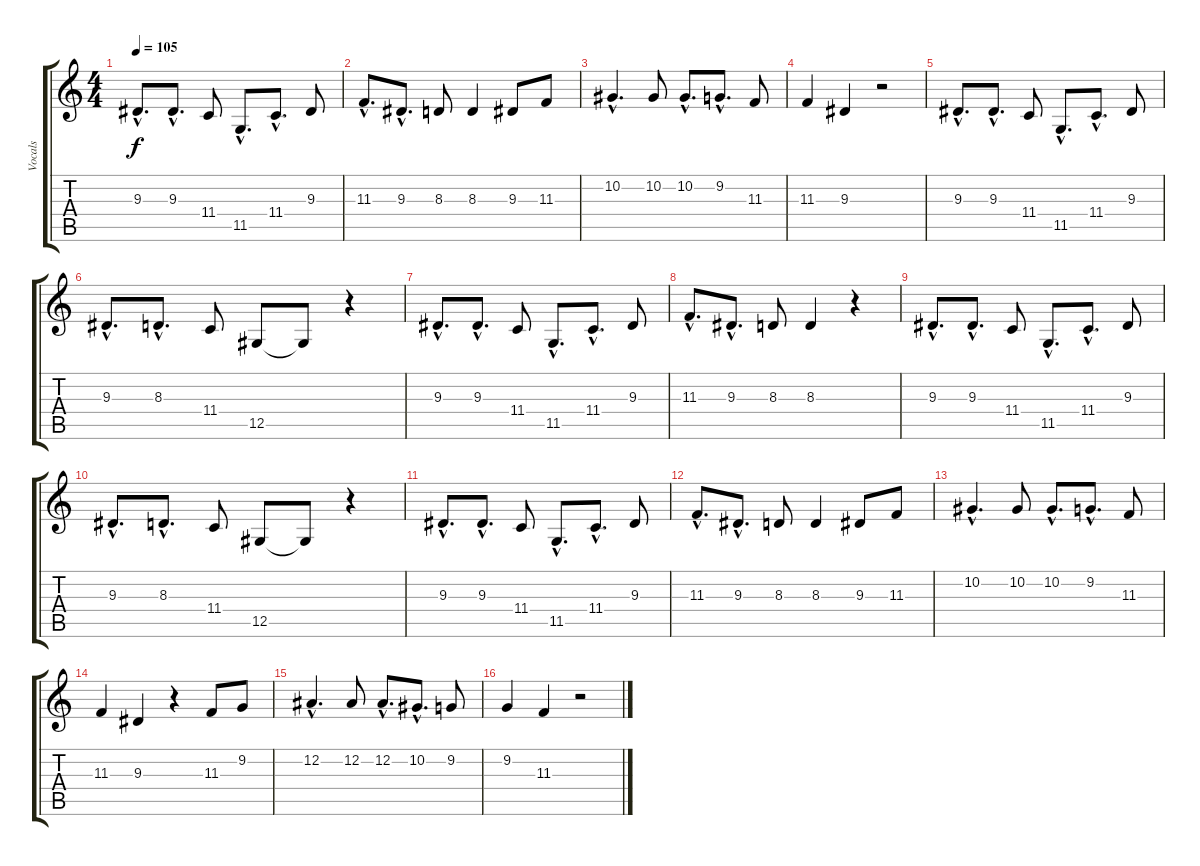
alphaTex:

\track ("Vocals" "Vocals") {instrument lead3calliope}
\staff {score tabs}
\tuning (Eb4 Bb3 Gb3 Db3 Ab2 Eb2) {hide}
\ts (4 4)
\tempo 105
\clef g2
\ks c
9.3{hac}.8{d dy f} 9.3{hac}.8{d} 11.4.8 11.5{hac}.8{d} 11.4{hac}.8{d} 9.3.8 |
11.3{hac}.8{d} 9.3{hac}.8{d} 8.3.8 8.3.4 9.3.8 11.3.8 |
10.2{hac}.4{d} 10.2.8 10.2{hac}.8{d} 9.2{hac}.8{d} 11.3.8 |
11.3.4 9.3.4 r.2 |
9.3{hac}.8{d} 9.3{hac}.8{d} 11.4.8 11.5{hac}.8{d} 11.4{hac}.8{d} 9.3.8 |
9.3{hac}.8{d} 8.3{hac}.8{d} 11.4.8 12.5.8 12.5{t}.8 r.4 |
9.3{hac}.8{d} 9.3{hac}.8{d} 11.4.8 11.5{hac}.8{d} 11.4{hac}.8{d} 9.3.8 |
11.3{hac}.8{d} 9.3{hac}.8{d} 8.3.8 8.3.4 r.4 |
9.3{hac}.8{d} 9.3{hac}.8{d} 11.4.8 11.5{hac}.8{d} 11.4{hac}.8{d} 9.3.8 |
9.3{hac}.8{d} 8.3{hac}.8{d} 11.4.8 12.5.8 12.5{t}.8 r.4 |
9.3{hac}.8{d} 9.3{hac}.8{d} 11.4.8 11.5{hac}.8{d} 11.4{hac}.8{d} 9.3.8 |
11.3{hac}.8{d} 9.3{hac}.8{d} 8.3.8 8.3.4 9.3.8 11.3.8 |
10.2{hac}.4{d} 10.2.8 10.2{hac}.8{d} 9.2{hac}.8{d} 11.3.8 |
11.3.4 9.3.4 r.4 11.3.8 9.2.8 |
12.2{hac}.4{d} 12.2.8 12.2{hac}.8{d} 10.2{hac}.8{d} 9.2.8 |
9.2.4 11.3.4 r.2
